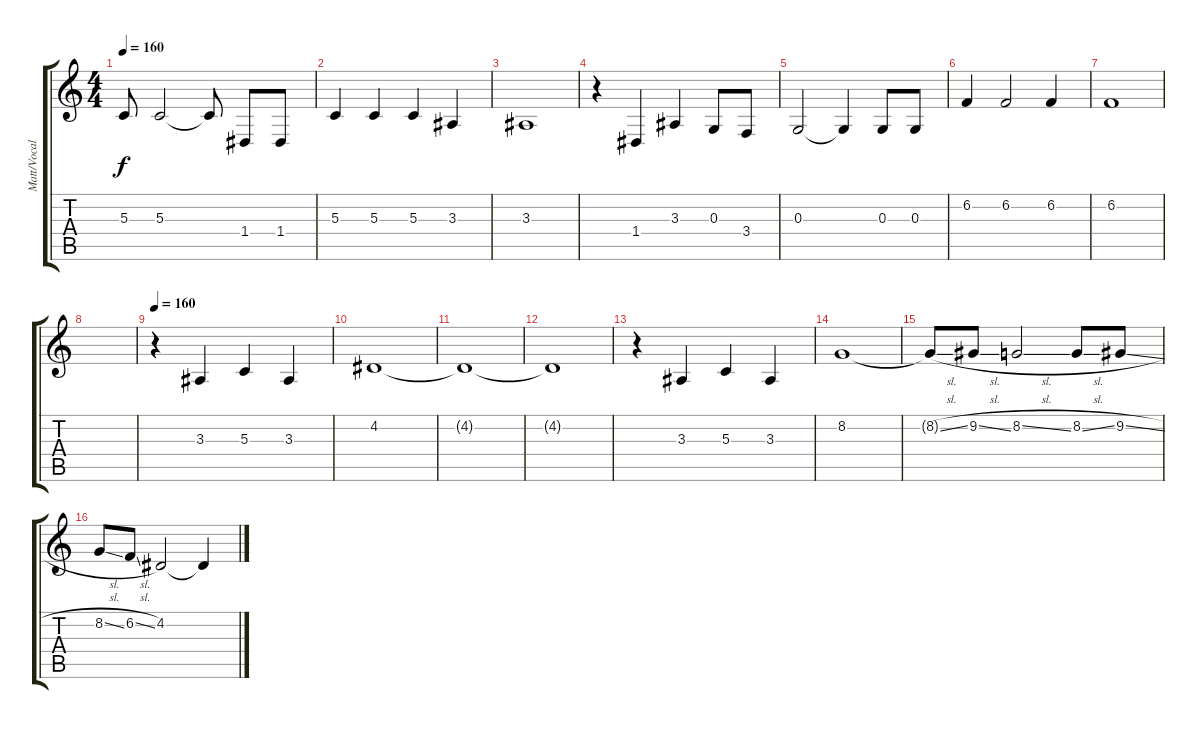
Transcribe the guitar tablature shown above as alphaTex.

\track ("Matt/Vocals" "Matt/Vocal") {instrument flute}
\staff {score tabs}
\tuning (E4 B3 G3 D3 A2 E2) {hide}
\ts (4 4)
\tempo 160
\clef g2
\ks c
5.3.8{dy f} 5.3.2 5.3{t}.8 1.4.8 1.4.8 |
5.3.4 5.3.4 5.3.4 3.3.4 |
3.3.1 |
r.4 1.4.4 3.3.4 0.3.8 3.4.8 |
0.3.2 0.3{t}.4 0.3.8 0.3.8 |
6.2.4 6.2.2 6.2.4 |
6.2.1 |
|
\tempo 160
r.4 3.3.4 5.3.4 3.3.4 |
4.2.1 |
4.2{t}.1 |
4.2{t}.1 |
r.4 3.3.4 5.3.4 3.3.4 |
8.2.1 |
8.2{sl t}.8 9.2{sl}.8 8.2{sl}.2 8.2{sl}.8 9.2{sl}.8 |
8.2{sl}.8 6.2{sl}.8 4.2.2 4.2{t}.4
